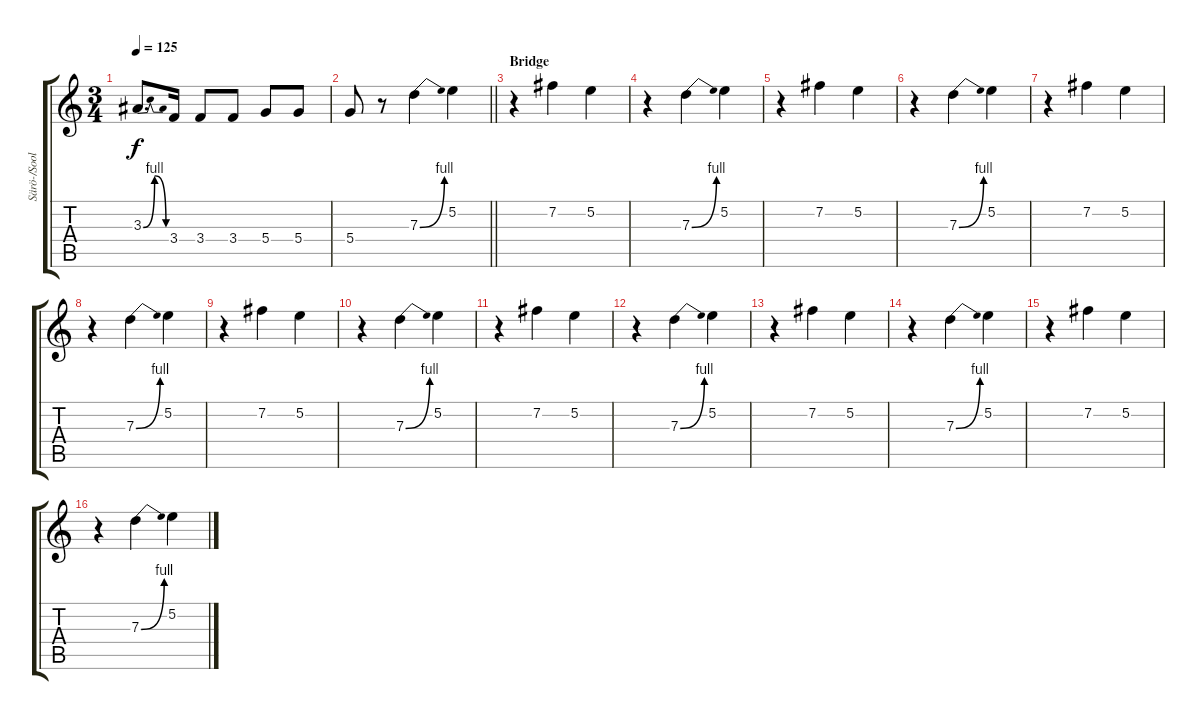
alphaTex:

\track ("Särö-/Soolokitara" "Särö-/Sool") {instrument overdrivenguitar}
\staff {score tabs}
\tuning (E4 B3 G3 D3 A2 E2) {hide}
\ts (3 4)
\tempo 125
\clef g2
\ks c
3.3{be (bendrelease 0 0 22 4 30 4 60 0)}.8{d dy f} 3.4.16 3.4.8 3.4.8 5.4.8 5.4.8 |
\barLineRight lightlight
5.4.8 r.8 7.3{be (bend 0 0 60 4)}.4 5.2.4 |
\section ("" "Bridge")
r.4 7.2.4 5.2.4 |
r.4 7.3{be (bend 0 0 60 4)}.4 5.2.4 |
r.4 7.2.4 5.2.4 |
r.4 7.3{be (bend 0 0 60 4)}.4 5.2.4 |
r.4 7.2.4 5.2.4 |
r.4 7.3{be (bend 0 0 60 4)}.4 5.2.4 |
r.4 7.2.4 5.2.4 |
r.4 7.3{be (bend 0 0 60 4)}.4 5.2.4 |
r.4 7.2.4 5.2.4 |
r.4 7.3{be (bend 0 0 60 4)}.4 5.2.4 |
r.4 7.2.4 5.2.4 |
r.4 7.3{be (bend 0 0 60 4)}.4 5.2.4 |
r.4 7.2.4 5.2.4 |
r.4 7.3{be (bend 0 0 60 4)}.4 5.2.4
